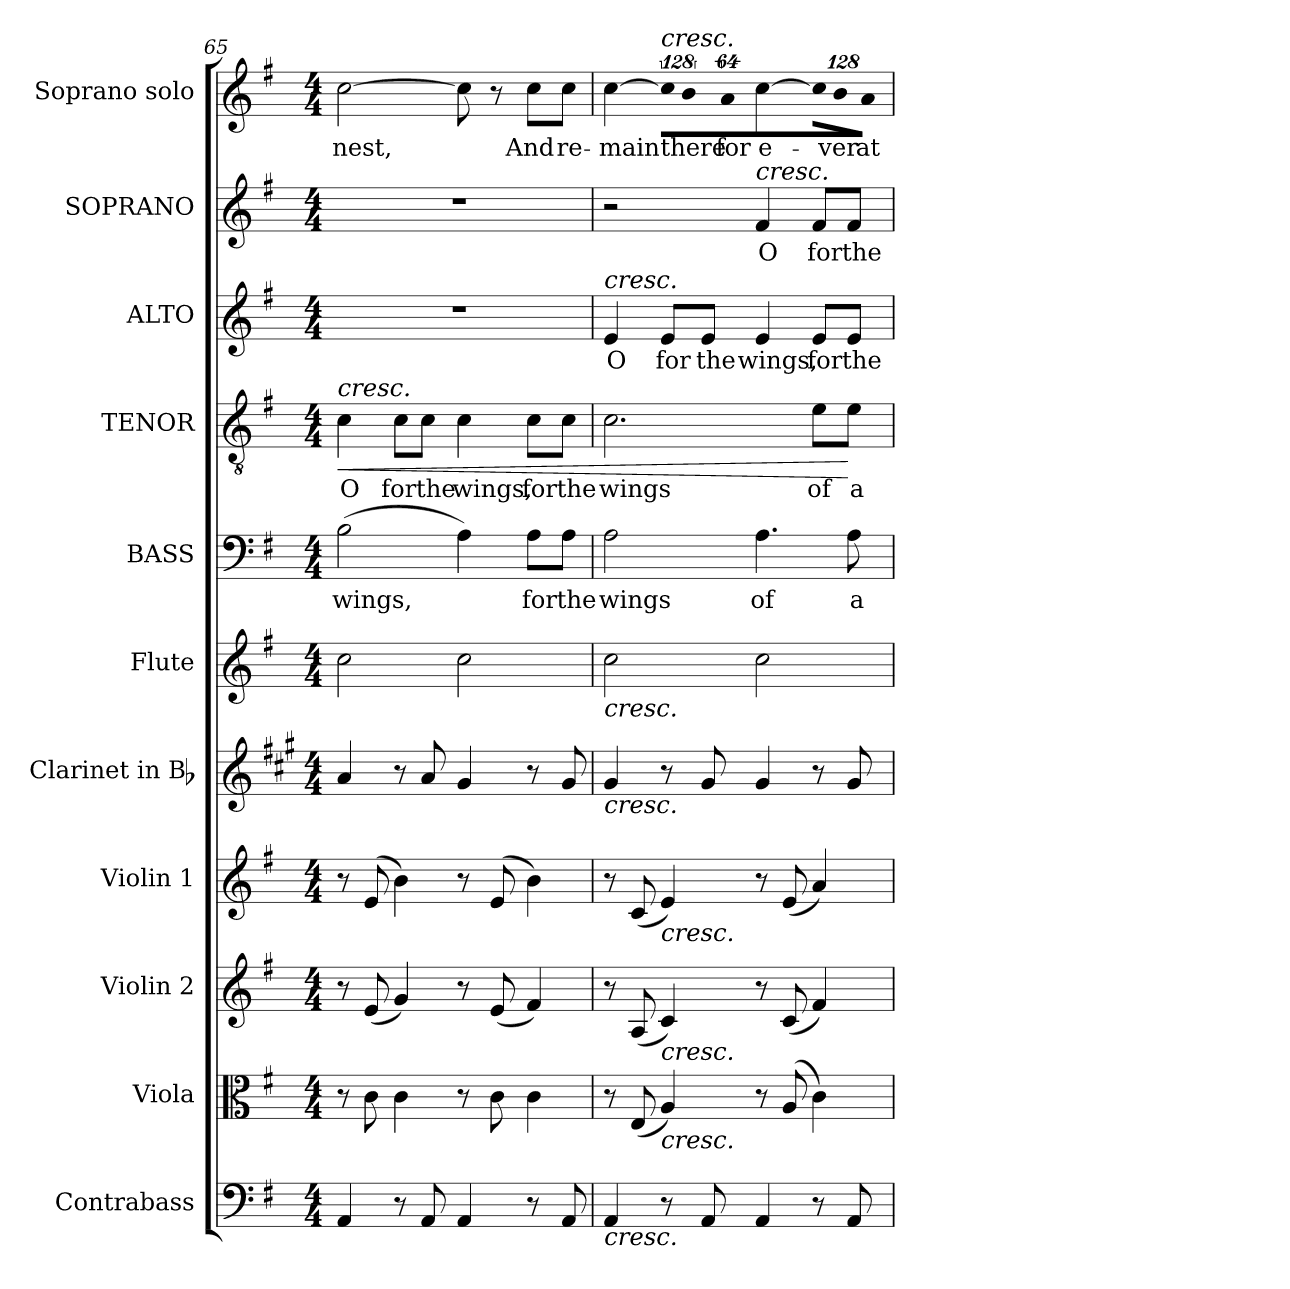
**kern	**kern	**kern	**kern	**kern	**kern	**kern	**text	**kern	**text	**dynam	**kern	**text	**kern	**text	**kern	**text
*part11	*part10	*part9	*part8	*part7	*part6	*part5	*part5	*part4	*part4	*part4	*part3	*part3	*part2	*part2	*part1	*part1
*staff11	*staff10	*staff9	*staff8	*staff7	*staff6	*staff5	*staff5	*staff4	*staff4	*staff4	*staff3	*staff3	*staff2	*staff2	*staff1	*staff1
*I"Contrabass	*I"Viola	*I"Violin 2	*I"Violin 1	*I"Clarinet in Bb	*I"Flute	*I"BASS	*	*I"TENOR	*	*	*I"ALTO	*	*I"SOPRANO	*	*I"Soprano solo	*
*I'Cb.	*I'Vla.	*I'Vln. 2	*I'Vln. 1	*I'Cl.	*I'Fl.	*I'B.	*	*I'T.	*	*	*I'A.	*	*I'S.	*	*I'S.	*
!!LO:PB:g=z
*clefF4	*clefC3	*clefG2	*clefG2	*clefG2	*clefG2	*clefF4	*	*clefGv2	*	*	*clefG2	*	*clefG2	*	*clefG2	*
*ITrd7c12	*	*	*	*ITrd1c2	*	*	*	*ITrd7c12	*	*	*	*	*	*	*	*
*k[f#]	*k[f#]	*k[f#]	*k[f#]	*k[f#]	*k[f#]	*k[f#]	*	*k[f#]	*	*	*k[f#]	*	*k[f#]	*	*k[f#]	*
*G:	*G:	*G:	*G:	*G:	*G:	*G:	*	*G:	*	*	*G:	*	*G:	*	*G:	*
*M4/4	*M4/4	*M4/4	*M4/4	*M4/4	*M4/4	*M4/4	*	*M4/4	*	*	*M4/4	*	*M4/4	*	*M4/4	*
=65	=65	=65	=65	=65	=65	=65	=65	=65	=65	=65	=65	=65	=65	=65	=65	=65
!	!	!	!	!	!	!	!LO:LY:b:color=#000000	!	!	!	!	!	!	!	!	!
!	!	!	!	!	!	!	!	!	!LO:LY:b:color=#000000	!LO:HP:b	!	!	!	!	!	!
!	!	!	!	!	!	!	!	!LO:TX:a:i:t=cresc.	!	!	!	!	!	!	!	!
!	!	!	!	!	!	!	!	!	!	!	!	!	!	!	!	!LO:LY:b:color=#000000
4AAAi/	8r	8r	8r	4gi/	2cci\	(2Bi\	wings,	4Ci\	O	<	1r	.	1r	.	[>2cci\	nest,
.	8ci\	(8ei/	(8ei/	.	.	.	.	.	.	.	.	.	.	.	.	.
!	!	!	!	!	!	!	!	!	!LO:LY:b:color=#000000	!	!	!	!	!	!	!
8r	4ci\	4gi/)	4bi\)	8r	.	.	.	8Ci\L	for	.	.	.	.	.	.	.
!	!	!	!	!	!	!	!	!	!LO:LY:b:color=#000000	!	!	!	!	!	!	!
8AAAi/	.	.	.	8gi/	.	.	.	8Ci\J	the	.	.	.	.	.	.	.
!	!	!	!	!	!	!	!	!	!LO:LY:b:color=#000000	!	!	!	!	!	!	!
4AAAi/	8r	8r	8r	4f#i/	2cci\	4Ai\)	.	4Ci\	wings,	.	.	.	.	.	8cci\]	.
.	8ci\	(8ei/	(8ei/	.	.	.	.	.	.	.	.	.	.	.	8r	.
!	!	!	!	!	!	!	!LO:LY:b:color=#000000	!	!	!	!	!	!	!	!	!
!	!	!	!	!	!	!	!	!	!LO:LY:b:color=#000000	!	!	!	!	!	!	!
!	!	!	!	!	!	!	!	!	!	!	!	!	!	!	!	!LO:LY:b:color=#000000
8r	4ci\	4f#i/)	4bi\)	8r	.	8Ai\L	for	8Ci\L	for	.	.	.	.	.	8cci\L	And
!	!	!	!	!	!	!	!LO:LY:b:color=#000000	!	!	!	!	!	!	!	!	!
!	!	!	!	!	!	!	!	!	!LO:LY:b:color=#000000	!	!	!	!	!	!	!
!	!	!	!	!	!	!	!	!	!	!	!	!	!	!	!	!LO:LY:b:color=#000000
8AAAi/	.	.	.	8f#i/	.	8Ai\J	the	8Ci\J	the	.	.	.	.	.	8cci\J	re-
=66	=66	=66	=66	=66	=66	=66	=66	=66	=66	=66	=66	=66	=66	=66	=66	=66
!	!	!	!	!	!	!	!LO:LY:b:color=#000000	!	!	!	!	!	!	!	!	!
!	!	!	!	!	!	!	!	!	!LO:LY:b:color=#000000	!	!	!	!	!	!	!
!	!	!	!	!	!	!	!	!	!	!	!	!LO:LY:b:color=#000000	!	!	!	!
!	!	!	!	!	!	!	!	!	!	!	!LO:TX:a:i:t=cresc.	!	!	!	!	!
!	!	!	!	!	!LO:TX:b:i:t=cresc.	!	!	!	!	!	!	!	!	!	!	!
!	!	!	!	!LO:TX:b:i:t=cresc.	!	!	!	!	!	!	!	!	!	!	!	!
!LO:TX:b:i:t=cresc.	!	!	!	!	!	!	!	!	!	!	!	!	!	!	!	!
!	!	!	!	!	!	!	!	!	!	!	!	!	!	!	!	!LO:LY:b:color=#000000
4AAAi/	8r	8r	8r	4f#i/	2cci\	2Ai\	wings	2.Ci\	wings	.	4ei/	O	2r	.	[>4cci\	-main
.	(8Ei/	(8Ai/	(8ci/	.	.	.	.	.	.	.	.	.	.	.	.	.
!	!	!	!	!	!	!	!	!	!	!	!	!	!	!	!LO:TX:a:i:t=cresc.	!
!	!	!	!LO:TX:b:i:t=cresc.	!	!	!	!	!	!	!	!	!	!	!	!	!
!	!	!LO:TX:b:i:t=cresc.	!	!	!	!	!	!	!	!	!	!	!	!	!	!
!	!LO:TX:b:i:t=cresc.	!	!	!	!	!	!	!	!	!	!	!	!	!	!	!
!	!	!	!	!	!	!	!	!	!	!	!	!LO:LY:b:color=#000000	!	!	!LO:N:vis=8	!
8r	4Ai/)	4ci/)	4ei/)	8r	.	.	.	.	.	.	8ei/L	for	.	.	1024%85cci\L]	.
!	!	!	!	!	!	!	!	!	!	!	!	!	!	!	!LO:N:vis=8	!
!	!	!	!	!	!	!	!	!	!	!	!	!	!	!	!	!LO:LY:b:color=#000000
.	.	.	.	.	.	.	.	.	.	.	.	.	.	.	1024%85bi\	there
!	!	!	!	!	!	!	!	!	!	!	!	!LO:LY:b:color=#000000	!	!	!	!
8AAAi/	.	.	.	8f#i/	.	.	.	.	.	.	8ei/J	the	.	.	.	.
!	!	!	!	!	!	!	!	!	!	!	!	!	!	!	!LO:N:vis=8	!
!	!	!	!	!	!	!	!	!	!	!	!	!	!	!	!	!LO:LY:b:color=#000000
.	.	.	.	.	.	.	.	.	.	.	.	.	.	.	512%43ai\J	for
!	!	!	!	!	!	!	!LO:LY:b:color=#000000	!	!	!	!	!	!	!	!	!
!	!	!	!	!	!	!	!	!	!	!	!	!LO:LY:b:color=#000000	!	!	!	!
!	!	!	!	!	!	!	!	!	!	!	!	!	!	!LO:LY:b:color=#000000	!	!
!	!	!	!	!	!	!	!	!	!	!	!	!	!LO:TX:a:i:t=cresc.	!	!	!
!	!	!	!	!	!	!	!	!	!	!	!	!	!	!	!	!LO:LY:b:color=#000000
4AAAi/	8r	8r	8r	4f#i/	2cci\	4.Ai\	of	.	.	.	4ei/	wings,	4f#i/	O	[>4cci\	e-
.	(8Ai/	(8ci/	(8ei/	.	.	.	.	.	.	.	.	.	.	.	.	.
!	!	!	!	!	!	!	!	!	!LO:LY:b:color=#000000	!	!	!	!	!	!	!
!	!	!	!	!	!	!	!	!	!	!	!	!LO:LY:b:color=#000000	!	!	!	!
!	!	!	!	!	!	!	!	!	!	!	!	!	!	!LO:LY:b:color=#000000	!LO:N:vis=8	!
8r	4ci\)	4f#i/)	4ai/)	8r	.	.	.	8Ei\L	of	.	8ei/L	for	8f#i/L	for	1024%85cci\L]	.
!	!	!	!	!	!	!	!	!	!	!	!	!	!	!	!LO:N:vis=8	!
!	!	!	!	!	!	!	!	!	!	!	!	!	!	!	!	!LO:LY:b:color=#000000
.	.	.	.	.	.	.	.	.	.	.	.	.	.	.	1024%85bi\	-ver
!	!	!	!	!	!	!	!LO:LY:b:color=#000000	!	!	!	!	!	!	!	!	!
!	!	!	!	!	!	!	!	!	!LO:LY:b:color=#000000	!	!	!	!	!	!	!
!	!	!	!	!	!	!	!	!	!	!	!	!LO:LY:b:color=#000000	!	!	!	!
!	!	!	!	!	!	!	!	!	!	!	!	!	!	!LO:LY:b:color=#000000	!	!
8AAAi/	.	.	.	8f#i/	.	8Ai\	a	8Ei\J	a	[	8ei/J	the	8f#i/J	the	.	.
!	!	!	!	!	!	!	!	!	!	!	!	!	!	!	!LO:N:vis=8	!
!	!	!	!	!	!	!	!	!	!	!	!	!	!	!	!	!LO:LY:b:color=#000000
.	.	.	.	.	.	.	.	.	.	.	.	.	.	.	512%43ai\J	at
=	=	=	=	=	=	=	=	=	=	=	=	=	=	=	=	=
*-	*-	*-	*-	*-	*-	*-	*-	*-	*-	*-	*-	*-	*-	*-	*-	*-
